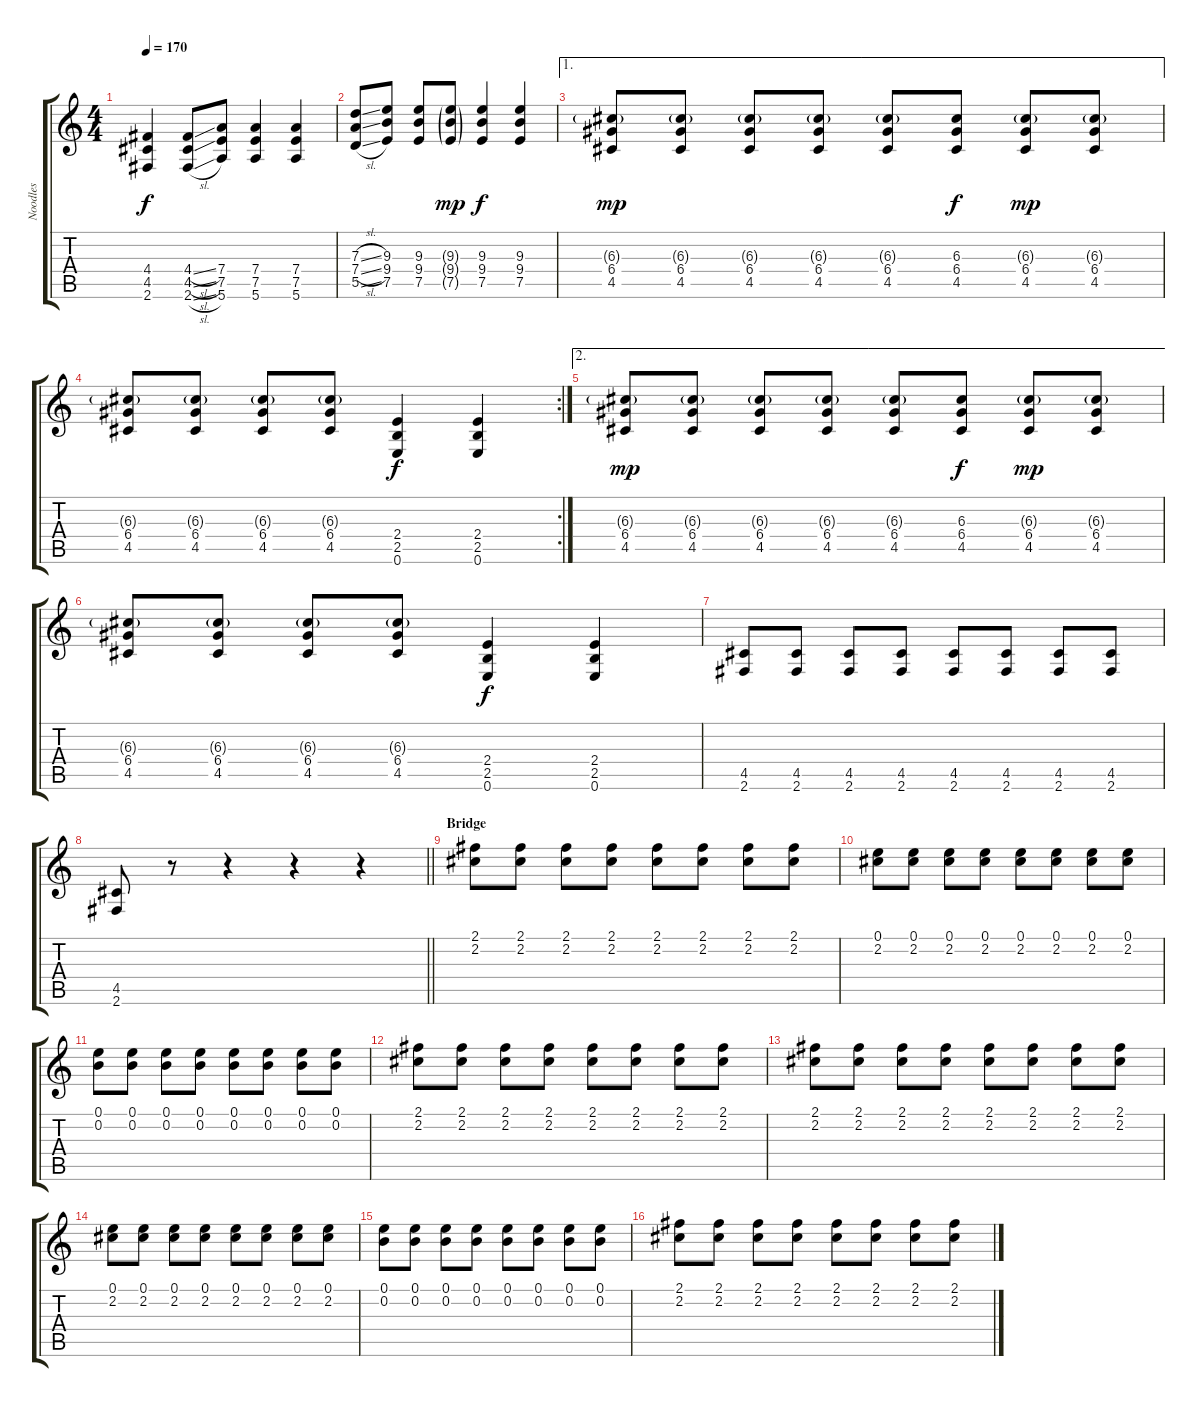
\track ("Noodles" "Noodles") {instrument distortionguitar}
\staff {score tabs}
\tuning (E4 B3 G3 D3 A2 E2) {hide}
\ts (4 4)
\tempo 170
\clef g2
\ks c
(4.4 4.5 2.6).4{dy f} (4.4{sl} 4.5{sl} 2.6{sl}).8 (7.4 7.5 5.6).8 (7.4 7.5 5.6).4 (7.4 7.5 5.6).4 |
(7.3{sl} 7.4{sl} 5.5{sl}).8 (9.3 9.4 7.5).8 (9.3 9.4 7.5).8 (9.3{g} 9.4{g} 7.5{g}).8{dy mp} (9.3 9.4 7.5).4{dy f} (9.3 9.4 7.5).4 |
\ae 1
(6.3{g} 6.4 4.5).8{dy mp} (6.3{g} 6.4 4.5).8 (6.3{g} 6.4 4.5).8 (6.3{g} 6.4 4.5).8 (6.3{g} 6.4 4.5).8 (6.3 6.4 4.5).8{dy f} (6.3{g} 6.4 4.5).8{dy mp} (6.3{g} 6.4 4.5).8 |
\rc 2
(6.3{g} 6.4 4.5).8 (6.3{g} 6.4 4.5).8 (6.3{g} 6.4 4.5).8 (6.3{g} 6.4 4.5).8 (2.4 2.5 0.6).4{dy f} (2.4 2.5 0.6).4 |
\ae 2
(6.3{g} 6.4 4.5).8{dy mp} (6.3{g} 6.4 4.5).8 (6.3{g} 6.4 4.5).8 (6.3{g} 6.4 4.5).8 (6.3{g} 6.4 4.5).8 (6.3 6.4 4.5).8{dy f} (6.3{g} 6.4 4.5).8{dy mp} (6.3{g} 6.4 4.5).8 |
(6.3{g} 6.4 4.5).8 (6.3{g} 6.4 4.5).8 (6.3{g} 6.4 4.5).8 (6.3{g} 6.4 4.5).8 (2.4 2.5 0.6).4{dy f} (2.4 2.5 0.6).4 |
(4.5 2.6).8 (4.5 2.6).8 (4.5 2.6).8 (4.5 2.6).8 (4.5 2.6).8 (4.5 2.6).8 (4.5 2.6).8 (4.5 2.6).8 |
\barLineRight lightlight
(4.5 2.6).8 r.8 r.4 r.4 r.4 |
\section ("" "Bridge")
(2.1 2.2).8{volume 12 balance 10} (2.1 2.2).8 (2.1 2.2).8 (2.1 2.2).8 (2.1 2.2).8 (2.1 2.2).8 (2.1 2.2).8 (2.1 2.2).8 |
(0.1 2.2).8 (0.1 2.2).8 (0.1 2.2).8 (0.1 2.2).8 (0.1 2.2).8 (0.1 2.2).8 (0.1 2.2).8 (0.1 2.2).8 |
(0.1 0.2).8 (0.1 0.2).8 (0.1 0.2).8 (0.1 0.2).8 (0.1 0.2).8 (0.1 0.2).8 (0.1 0.2).8 (0.1 0.2).8 |
(2.1 2.2).8 (2.1 2.2).8 (2.1 2.2).8 (2.1 2.2).8 (2.1 2.2).8 (2.1 2.2).8 (2.1 2.2).8 (2.1 2.2).8 |
(2.1 2.2).8 (2.1 2.2).8 (2.1 2.2).8 (2.1 2.2).8 (2.1 2.2).8 (2.1 2.2).8 (2.1 2.2).8 (2.1 2.2).8 |
(0.1 2.2).8 (0.1 2.2).8 (0.1 2.2).8 (0.1 2.2).8 (0.1 2.2).8 (0.1 2.2).8 (0.1 2.2).8 (0.1 2.2).8 |
(0.1 0.2).8 (0.1 0.2).8 (0.1 0.2).8 (0.1 0.2).8 (0.1 0.2).8 (0.1 0.2).8 (0.1 0.2).8 (0.1 0.2).8 |
(2.1 2.2).8 (2.1 2.2).8 (2.1 2.2).8 (2.1 2.2).8 (2.1 2.2).8 (2.1 2.2).8 (2.1 2.2).8 (2.1 2.2).8
